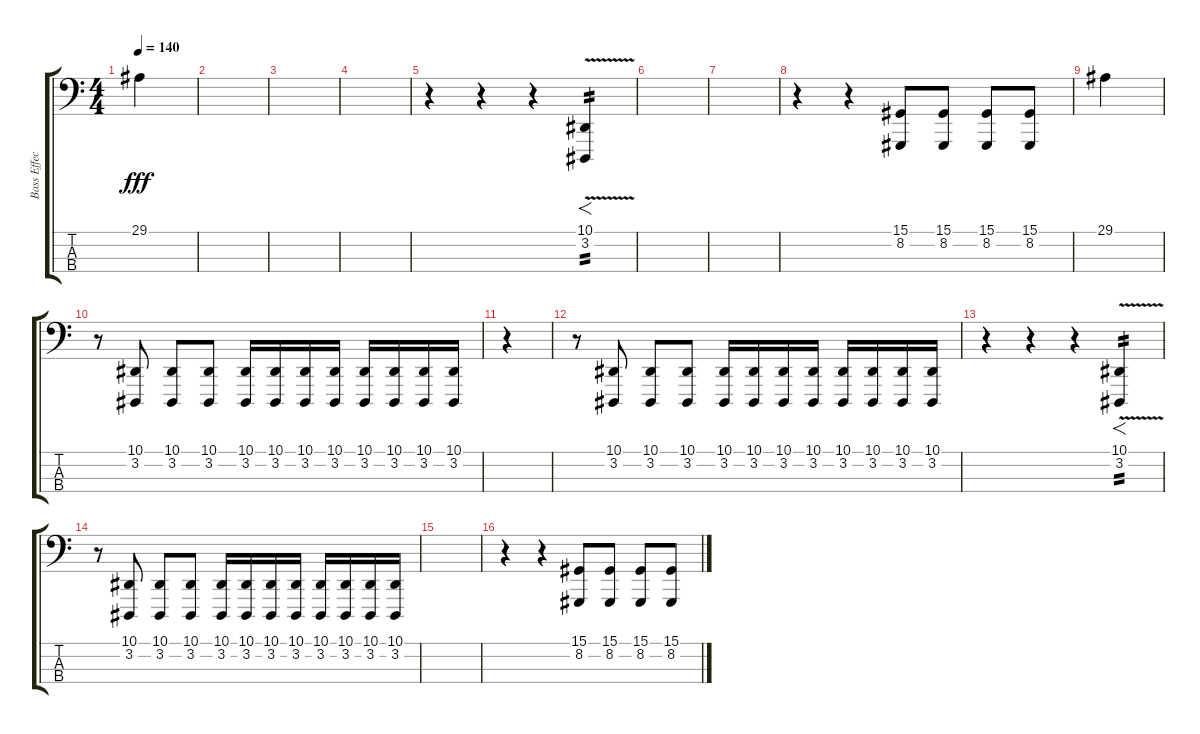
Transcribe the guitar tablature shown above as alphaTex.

\track ("Bass Effect 2" "Bass Effec") {instrument lead8bassandlead}
\staff {score tabs}
\tuning (F1 C1 G0 C0) {hide}
\ts (4 4)
\tempo 140
\clef f4
\ks c
29.1.4{dy fff} |
|
|
|
r.4 r.4 r.4 (10.1 3.2{v}).4{f tp 2} |
|
|
r.4 r.4 (15.1 8.2).8 (15.1 8.2).8 (15.1 8.2).8 (15.1 8.2).8 |
29.1.4 |
r.8 (10.1 3.2).8 (10.1 3.2).8 (10.1 3.2).8 (10.1 3.2).16 (10.1 3.2).16 (10.1 3.2).16 (10.1 3.2).16 (10.1 3.2).16 (10.1 3.2).16 (10.1 3.2).16 (10.1 3.2).16 |
r.4 |
r.8 (10.1 3.2).8 (10.1 3.2).8 (10.1 3.2).8 (10.1 3.2).16 (10.1 3.2).16 (10.1 3.2).16 (10.1 3.2).16 (10.1 3.2).16 (10.1 3.2).16 (10.1 3.2).16 (10.1 3.2).16 |
r.4 r.4 r.4 (10.1 3.2{v}).4{f tp 2} |
r.8 (10.1 3.2).8 (10.1 3.2).8 (10.1 3.2).8 (10.1 3.2).16 (10.1 3.2).16 (10.1 3.2).16 (10.1 3.2).16 (10.1 3.2).16 (10.1 3.2).16 (10.1 3.2).16 (10.1 3.2).16 |
|
r.4 r.4 (15.1 8.2).8 (15.1 8.2).8 (15.1 8.2).8 (15.1 8.2).8
